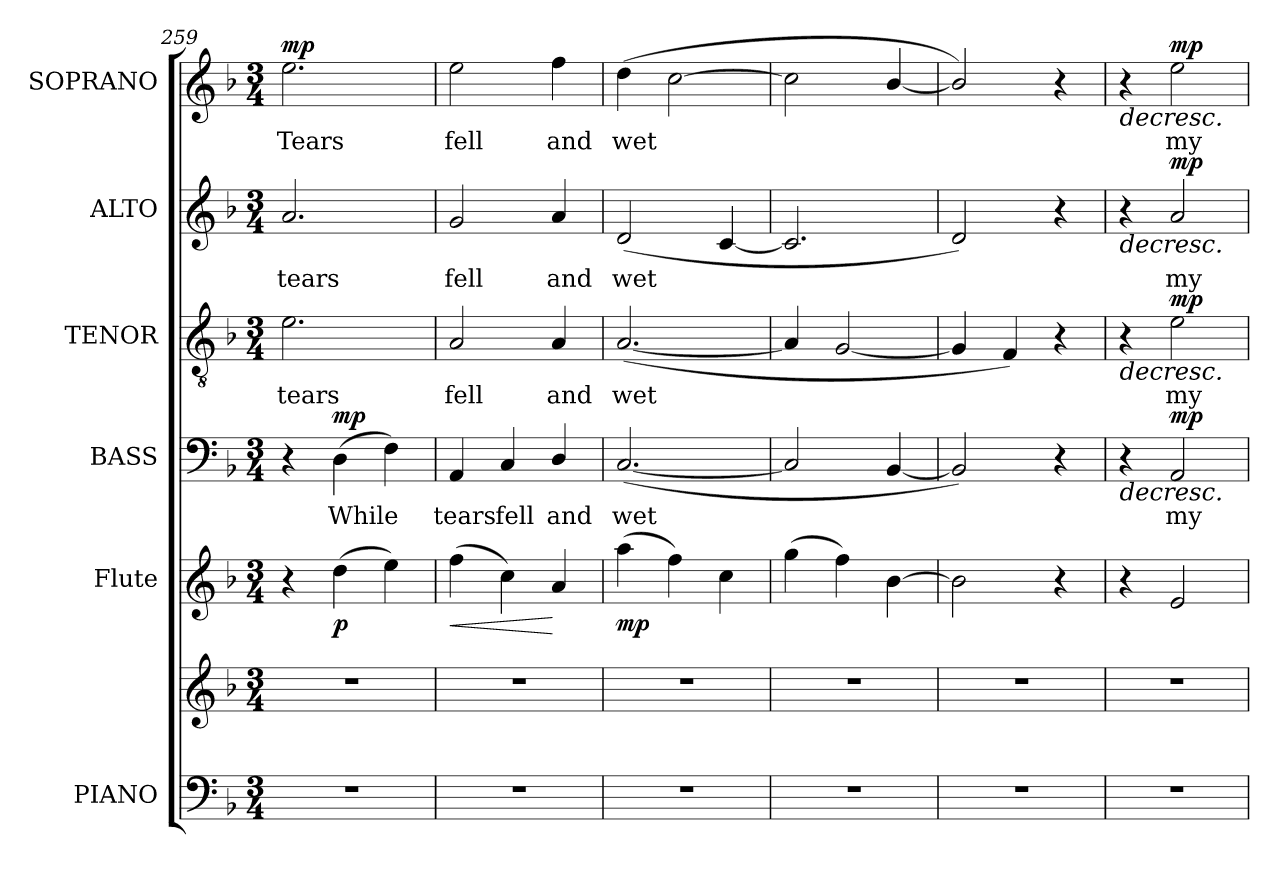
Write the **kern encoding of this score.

**kern	**kern	**kern	**dynam	**kern	**text	**dynam	**kern	**text	**dynam	**kern	**text	**dynam	**kern	**text	**dynam
*part6	*part6	*part5	*part5	*part4	*part4	*part4	*part3	*part3	*part3	*part2	*part2	*part2	*part1	*part1	*part1
*staff7	*staff6	*staff5	*staff5	*staff4	*staff4	*staff4	*staff3	*staff3	*staff3	*staff2	*staff2	*staff2	*staff1	*staff1	*staff1
*I"PIANO	*	*I"Flute	*	*I"BASS	*	*	*I"TENOR	*	*	*I"ALTO	*	*	*I"SOPRANO	*	*
*I'PNO.	*	*I'Fl.	*	*I'B.	*	*	*I'T.	*	*	*I'A.	*	*	*I'S.	*	*
*clefF4	*clefG2	*clefG2	*	*clefF4	*	*	*clefGv2	*	*	*clefG2	*	*	*clefG2	*	*
*	*	*	*	*	*	*	*ITrd7c12	*	*	*	*	*	*	*	*
*k[b-]	*k[b-]	*k[b-]	*	*k[b-]	*	*	*k[b-]	*	*	*k[b-]	*	*	*k[b-]	*	*
*d:	*d:	*d:	*	*d:	*	*	*d:	*	*	*d:	*	*	*d:	*	*
*M3/4	*M3/4	*M3/4	*	*M3/4	*	*	*M3/4	*	*	*M3/4	*	*	*M3/4	*	*
=259	=259	=259	=259	=259	=259	=259	=259	=259	=259	=259	=259	=259	=259	=259	=259
!LO:N:vis=1	!LO:N:vis=1	!	!	!	!	!	!	!	!	!	!	!	!	!	!
!	!	!	!	!	!	!	!	!LO:LY:b:color=#000000	!	!	!	!	!	!	!
!	!	!	!	!	!	!	!	!	!	!	!LO:LY:b:color=#000000	!	!	!	!
!	!	!	!	!	!	!	!	!	!	!	!	!	!	!LO:LY:b:color=#000000	!
2.r	2.r	4r	.	4r	.	.	2.Ei\	tears	.	2.ai/	tears	.	2.eei\	Tears	mp
!	!	!	!	!	!LO:LY:b:color=#000000	!	!	!	!	!	!	!	!	!	!
.	.	(4ddi\	p	(4Di\	While	mp	.	.	.	.	.	.	.	.	.
.	.	4eei\)	.	4Fi\)	.	.	.	.	.	.	.	.	.	.	.
!!LO:LB:g=z
=260	=260	=260	=260	=260	=260	=260	=260	=260	=260	=260	=260	=260	=260	=260	=260
!LO:N:vis=1	!LO:N:vis=1	!	!LO:HP:b	!	!	!	!	!	!	!	!	!	!	!	!
!	!	!	!	!	!LO:LY:b:color=#000000	!	!	!	!	!	!	!	!	!	!
!	!	!	!	!	!	!	!	!LO:LY:b:color=#000000	!	!	!	!	!	!	!
!	!	!	!	!	!	!	!	!	!	!	!LO:LY:b:color=#000000	!	!	!	!
!	!	!	!	!	!	!	!	!	!	!	!	!	!	!LO:LY:b:color=#000000	!
2.r	2.r	(4ffi\	<	4AAi/	tears	.	2AAi/	fell	.	2gi/	fell	.	2eei\	fell	.
!	!	!	!	!	!LO:LY:b:color=#000000	!	!	!	!	!	!	!	!	!	!
.	.	4cci\)	.	4Ci/	fell	.	.	.	.	.	.	.	.	.	.
!	!	!	!	!	!LO:LY:b:color=#000000	!	!	!	!	!	!	!	!	!	!
!	!	!	!	!	!	!	!	!LO:LY:b:color=#000000	!	!	!	!	!	!	!
!	!	!	!	!	!	!	!	!	!	!	!LO:LY:b:color=#000000	!	!	!	!
!	!	!	!	!	!	!	!	!	!	!	!	!	!	!LO:LY:b:color=#000000	!
.	.	4ai/	[	4Di/	and	.	4AAi/	and	.	4ai/	and	.	4ffi\	and	.
=261	=261	=261	=261	=261	=261	=261	=261	=261	=261	=261	=261	=261	=261	=261	=261
!LO:N:vis=1	!LO:N:vis=1	!	!	!	!	!	!	!	!	!	!	!	!	!	!
!	!	!	!	!	!LO:LY:b:color=#000000	!	!	!	!	!	!	!	!	!	!
!	!	!	!	!	!	!	!	!LO:LY:b:color=#000000	!	!	!	!	!	!	!
!	!	!	!	!	!	!	!	!	!	!	!LO:LY:b:color=#000000	!	!	!	!
!	!	!	!	!	!	!	!	!	!	!	!	!	!	!LO:LY:b:color=#000000	!
2.r	2.r	(4aai\	mp	([<2.Ci/	wet	.	([<2.AAi/	wet	.	(2di/	wet	.	(4ddi\	wet	.
.	.	4ffi\)	.	.	.	.	.	.	.	.	.	.	[>2cci\	.	.
.	.	4cci\	.	.	.	.	.	.	.	[<4ci/	.	.	.	.	.
=262	=262	=262	=262	=262	=262	=262	=262	=262	=262	=262	=262	=262	=262	=262	=262
!LO:N:vis=1	!LO:N:vis=1	!	!	!	!	!	!	!	!	!	!	!	!	!	!
2.r	2.r	(4ggi\	.	2Ci/]	.	.	4AAi/]	.	.	2.ci/]	.	.	2cci\]	.	.
.	.	4ffi\)	.	.	.	.	[<2GGi/	.	.	.	.	.	.	.	.
.	.	[>4b-i\	.	[<4BB-i/	.	.	.	.	.	.	.	.	[<4b-i/	.	.
=263	=263	=263	=263	=263	=263	=263	=263	=263	=263	=263	=263	=263	=263	=263	=263
!LO:N:vis=1	!LO:N:vis=1	!	!	!	!	!	!	!	!	!	!	!	!	!	!
2.r	2.r	2b-i\]	.	2BB-i/])	.	.	4GGi/]	.	.	2di/)	.	.	2b-i/])	.	.
.	.	.	.	.	.	.	4FFi/)	.	.	.	.	.	.	.	.
.	.	4r	.	4r	.	.	4r	.	.	4r	.	.	4r	.	.
=264	=264	=264	=264	=264	=264	=264	=264	=264	=264	=264	=264	=264	=264	=264	=264
!LO:N:vis=1	!LO:N:vis=1	!	!	!	!	!LO:HP:b	!	!	!LO:HP:b	!	!	!LO:HP:b	!	!	!LO:HP:b
2.r	2.r	4r	.	4r	.	>	4r	.	>	4r	.	>	4r	.	>
!	!	!	!	!	!LO:LY:b:color=#000000	!	!	!	!	!	!	!	!	!	!
!	!	!	!	!	!	!	!	!LO:LY:b:color=#000000	!	!	!	!	!	!	!
!	!	!	!	!	!	!	!	!	!	!	!LO:LY:b:color=#000000	!	!	!	!
!	!	!	!	!	!	!	!	!	!	!	!	!	!	!LO:LY:b:color=#000000	!
.	.	2ei/	.	2AAi/	my	mp	2Ei\	my	mp	2ai/	my	mp	2eei\	my	mp
.	.	.	.	.	.	]	.	.	]	.	.	]	.	.	]
=	=	=	=	=	=	=	=	=	=	=	=	=	=	=	=
*-	*-	*-	*-	*-	*-	*-	*-	*-	*-	*-	*-	*-	*-	*-	*-
